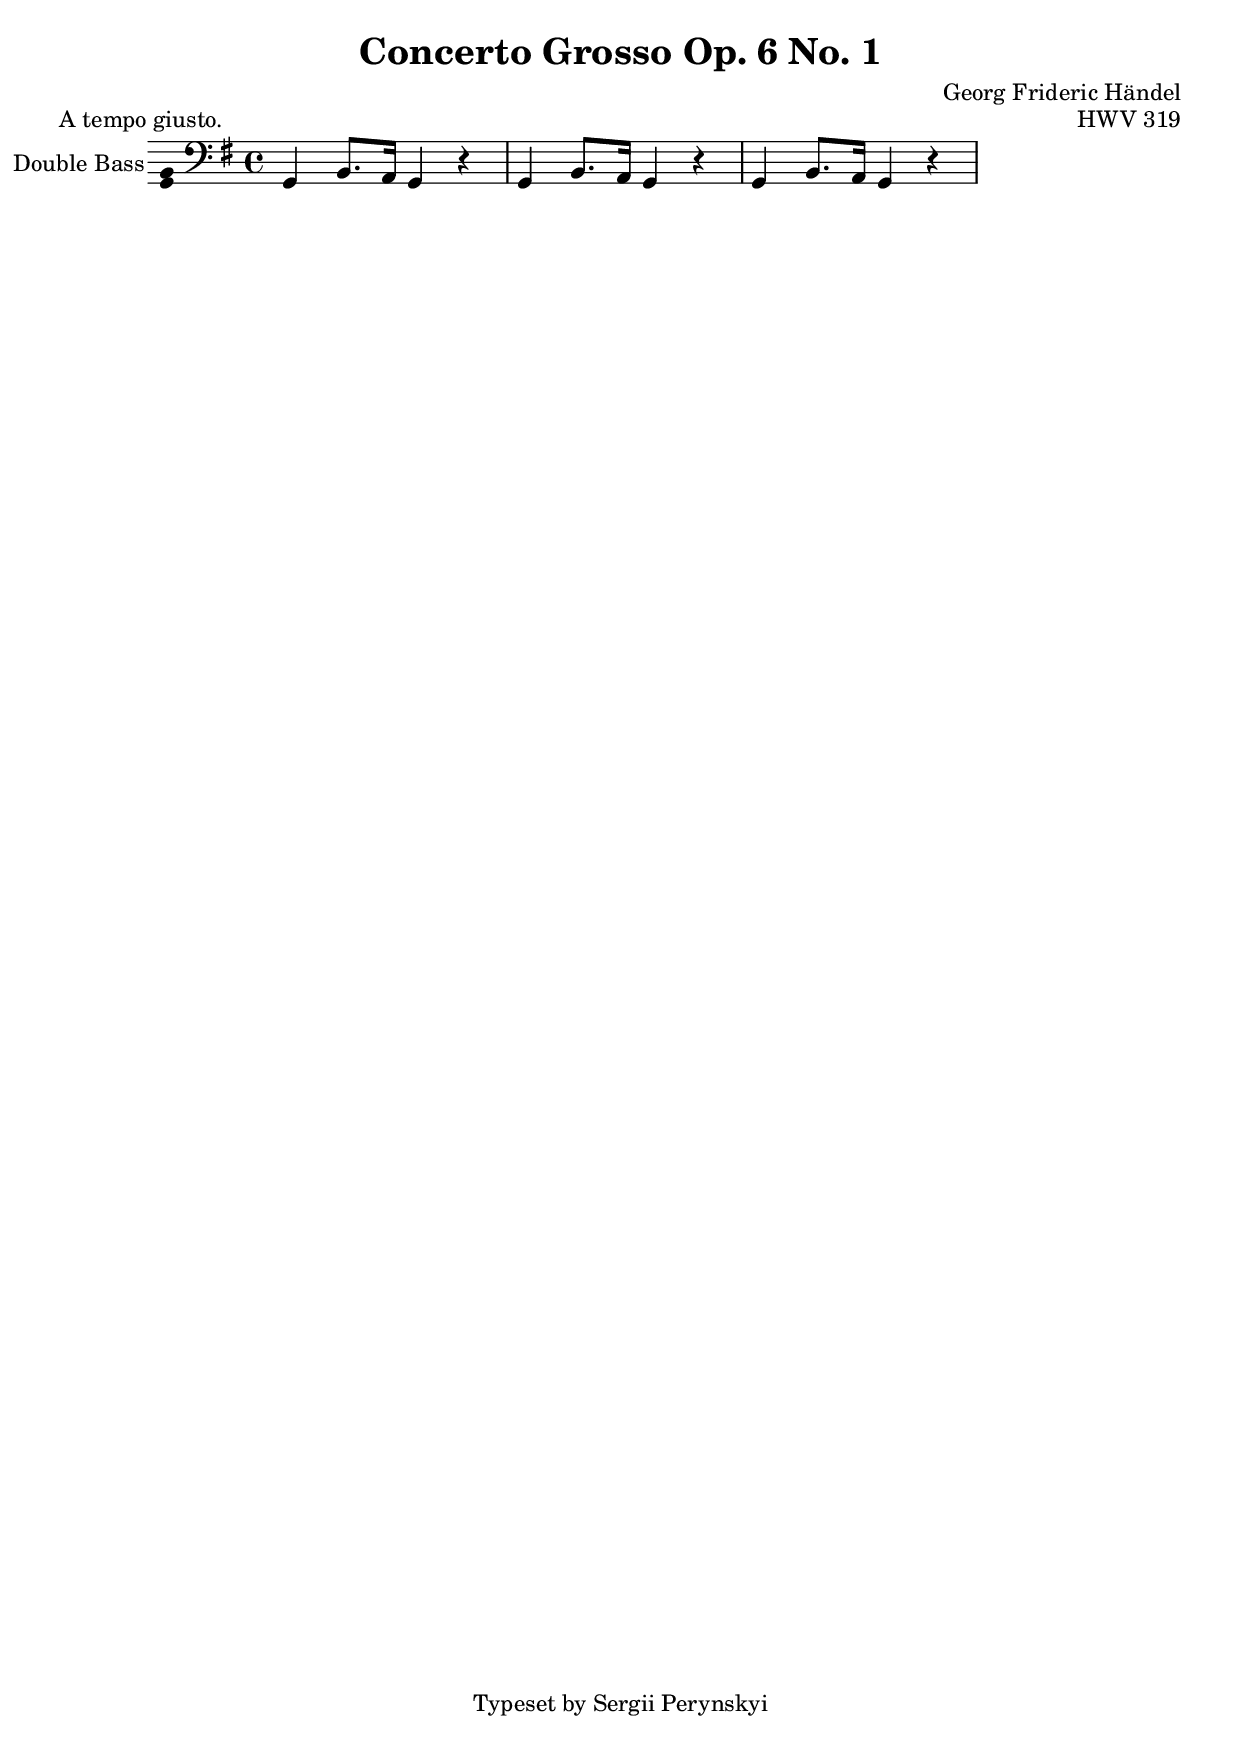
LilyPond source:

\version "2.18.2"

\header {
    title = "Concerto Grosso Op. 6 No. 1"
    opus = "HWV 319"
    composer = "Georg Frideric Händel"

    %instrument = "Bass"

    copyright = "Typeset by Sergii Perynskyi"
}

\score {

    \layout {
        \context {
            \Voice
            \consists "Ambitus_engraver"
        }
    }

    \midi {
        \tempo 4 = 90
    }

    \header {
        piece = "A tempo giusto."
    } 

    \new Staff {

        \set Staff.instrumentName = #"Double Bass"
        \set Staff.midiInstrument = #"Contrabass"

        \clef bass
        \key g \major
        \time 4/4

        %\easyHeadsOn

        \relative c {

            g4 b8. a16 g4 r
            g4 b8. a16 g4 r
            g4 b8. a16 g4 r
        }
    }
}
